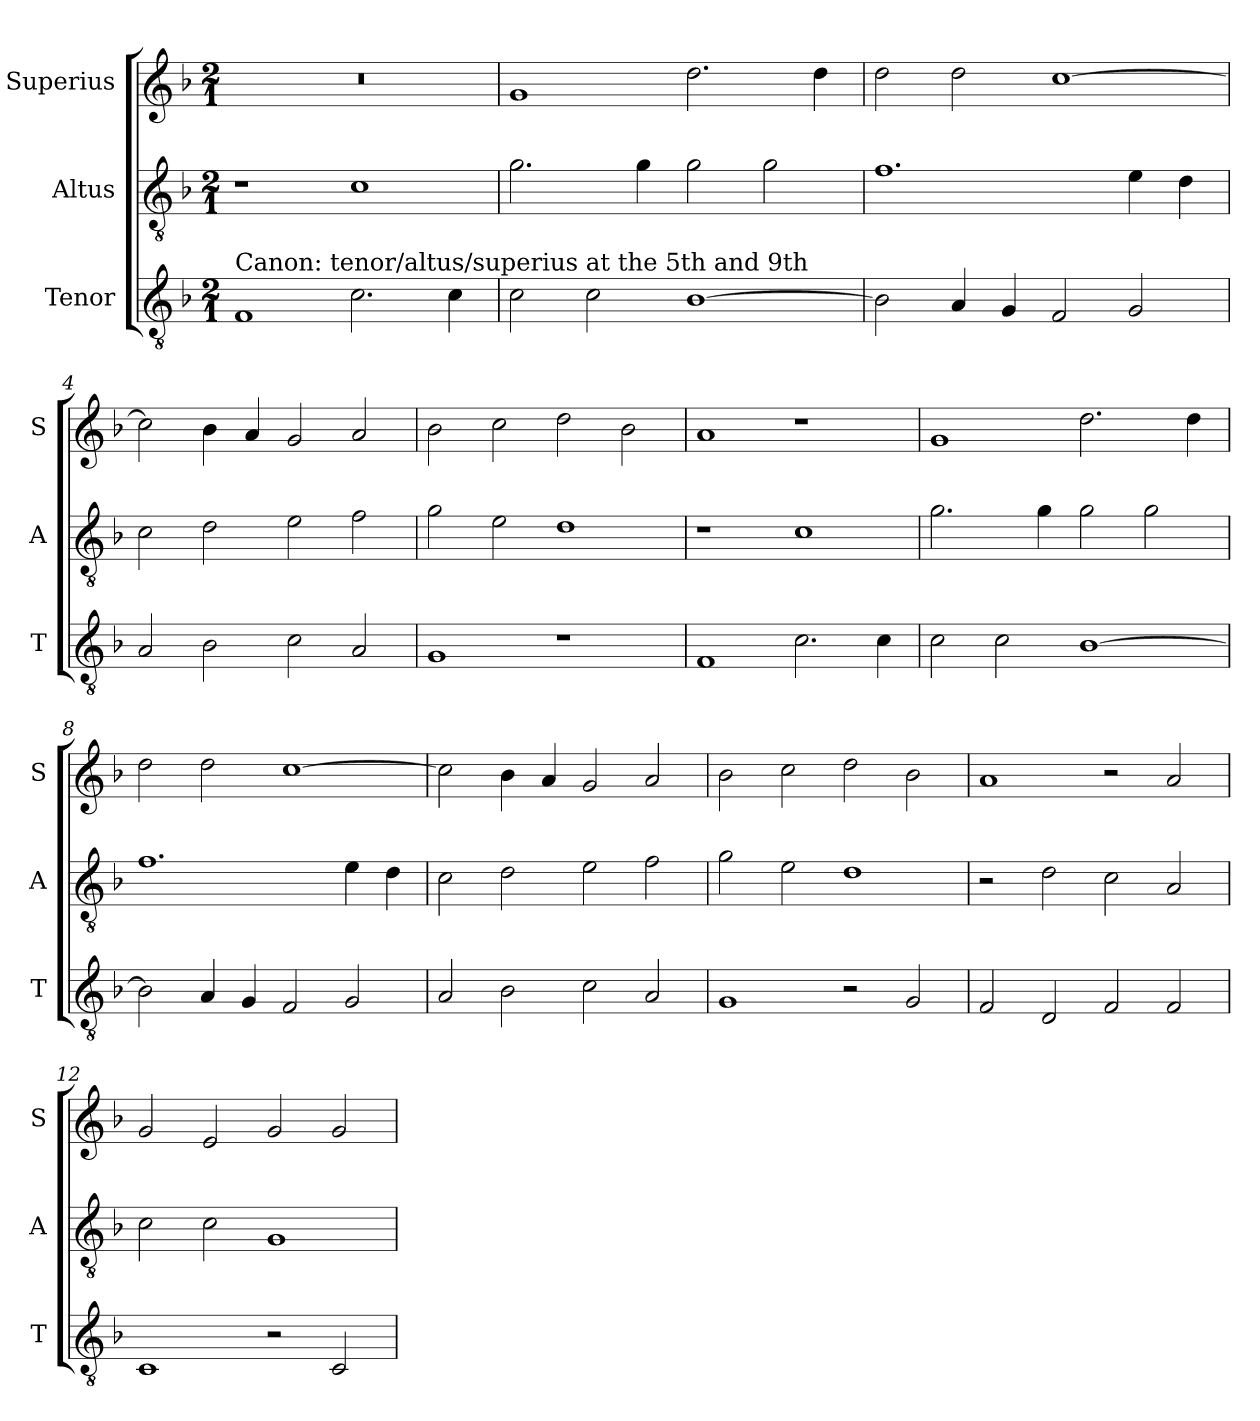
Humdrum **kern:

**kern	**kern	**kern
*part3	*part2	*part1
*staff3	*staff2	*staff1
*I"Tenor	*I"Altus	*I"Superius
*I'T	*I'A	*I'S
*clefGv2	*clefGv2	*clefG2
*k[b-]	*k[b-]	*k[b-]
*F:	*F:	*F:
*M2/1	*M2/1	*M2/1
=1	=1	=1
!LO:TX:a:t=Canon&colon; tenor/altus/superius at the 5th and 9th	!	!
1F	1r	0r
2.c	1c	.
4c	.	.
=2	=2	=2
2c	2.g	1g
2c	.	.
.	4g	.
[1B-	2g	2.dd
.	2g	.
.	.	4dd
=3	=3	=3
2B-]	1.f	2dd
4A	.	2dd
4G	.	.
2F	.	[1cc
2G	4e	.
.	4d	.
=4	=4	=4
2A	2c	2cc]
2B-	2d	4b-
.	.	4a
2c	2e	2g
2A	2f	2a
=5	=5	=5
1G	2g	2b-
.	2e	2cc
1r	1d	2dd
.	.	2b-
=6	=6	=6
1F	1r	1a
2.c	1c	1r
4c	.	.
=7	=7	=7
2c	2.g	1g
2c	.	.
.	4g	.
[1B-	2g	2.dd
.	2g	.
.	.	4dd
=8	=8	=8
2B-]	1.f	2dd
4A	.	2dd
4G	.	.
2F	.	[1cc
2G	4e	.
.	4d	.
=9	=9	=9
2A	2c	2cc]
2B-	2d	4b-
.	.	4a
2c	2e	2g
2A	2f	2a
=10	=10	=10
1G	2g	2b-
.	2e	2cc
2r	1d	2dd
2G	.	2b-
=11	=11	=11
2F	2r	1a
2D	2d	.
2F	2c	2r
2F	2A	2a
=12	=12	=12
1C	2c	2g
.	2c	2e
2r	1G	2g
2C	.	2g
=	=	=
*-	*-	*-
